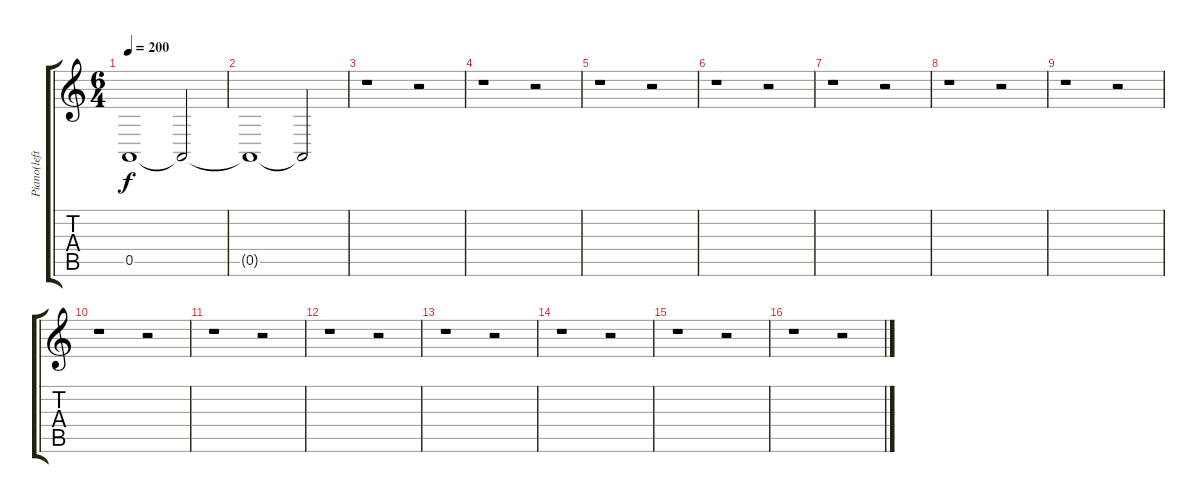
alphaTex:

\track ("Piano(left)" "Piano(left") {instrument acousticgrandpiano}
\staff {score tabs}
\tuning (E4 B3 G3 D3 A2 E2) {hide}
\ts (6 4)
\tempo 200
\clef g2
\ks c
0.5.1{dy f instrument acousticgrandpiano} 0.5{t}.2 |
0.5{t}.1 0.5{t}.2 |
r.1 r.2 |
r.1 r.2 |
r.1 r.2 |
r.1 r.2 |
r.1 r.2 |
r.1 r.2 |
r.1 r.2 |
r.1 r.2 |
r.1 r.2 |
r.1 r.2 |
r.1 r.2 |
r.1 r.2 |
r.1 r.2 |
r.1 r.2
